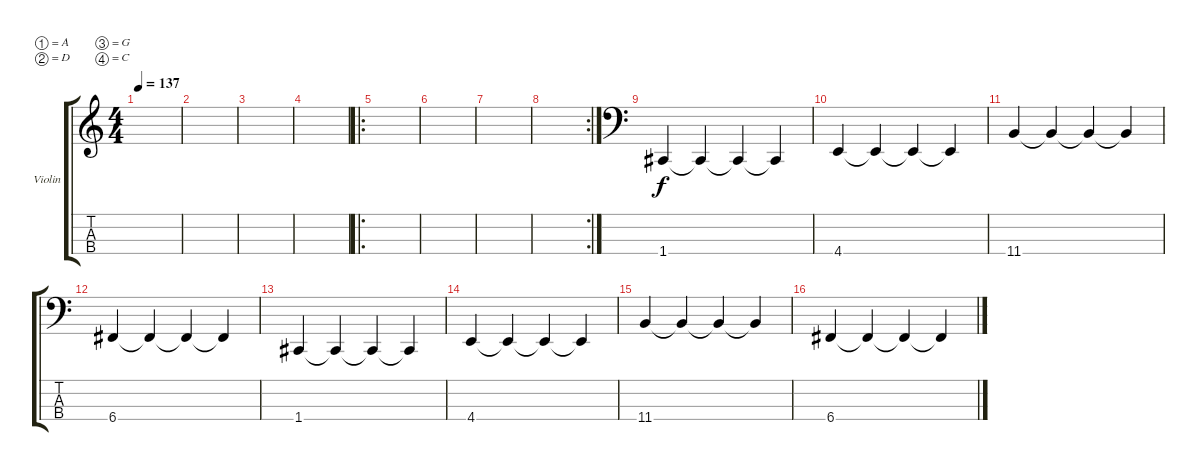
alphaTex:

\defaultSystemsLayout 4
\bracketExtendMode groupsimilarinstruments
\firstSystemTrackNameOrientation horizontal
\otherSystemsTrackNameOrientation horizontal
\track ("Violin" "Violin") {instrument violin}
\staff {score tabs}
\tuning (A4 D4 G3 C2)
\ts (4 4)
\tempo 137
\clef g2
\scale
0.485477
\ks c
|
\scale
0.257261 |
\scale
0.257261 |
\scale
0.313131 |
\ro
\scale
0.373737 |
\scale
0.313131 |
\scale
0.322917 |
\rc 2
\scale
0.354167 |
\clef f4
\scale
0.322917 1.4.4 1.4{t}.4 1.4{t}.4 1.4{t}.4 |
\scale
0.333333 4.4.4 4.4{t}.4 4.4{t}.4 4.4{t}.4 |
\scale
0.333333 11.4.4 11.4{t}.4 11.4{t}.4 11.4{t}.4 |
\scale
0.333333 6.4.4 6.4{t}.4 6.4{t}.4 6.4{t}.4 |
\scale
0.333333 1.4.4 1.4{t}.4 1.4{t}.4 1.4{t}.4 |
\scale
0.333333 4.4.4 4.4{t}.4 4.4{t}.4 4.4{t}.4 |
\scale
0.333333 11.4.4 11.4{t}.4 11.4{t}.4 11.4{t}.4 |
\scale
0.313131 6.4.4 6.4{t}.4 6.4{t}.4 6.4{t}.4
